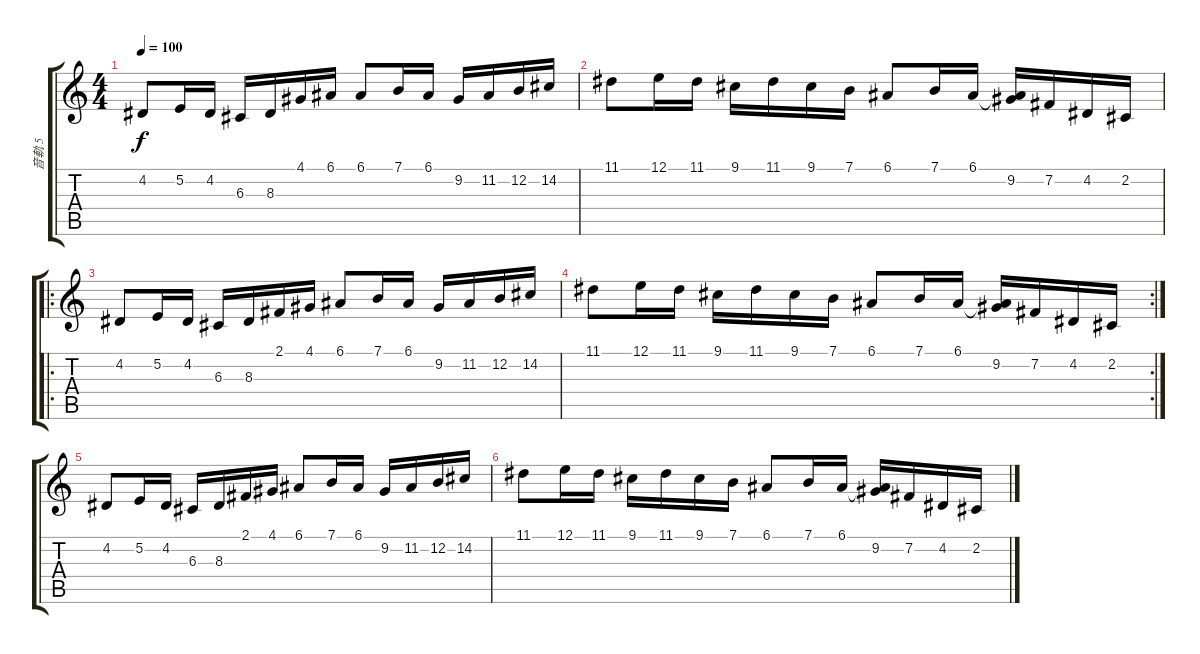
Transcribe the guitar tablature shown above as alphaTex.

\track ("音軌 5" "音軌 5") {instrument stringensemble1}
\staff {score tabs}
\tuning (E4 B3 G3 D3 A2 E2) {hide}
\ts (4 4)
\tempo 100
\clef g2
\ks c
4.2.8{dy f} 5.2.16 4.2.16 6.3.16 8.3.16 4.1.16 6.1.16 6.1.8 7.1.16 6.1.16 9.2.16 11.2.16 12.2.16 14.2.16 |
11.1.8 12.1.16 11.1.16 9.1.16 11.1.16 9.1.16 7.1.16 6.1.8 7.1.16 6.1.16 (6.1{t} 9.2).16 7.2.16 4.2.16 2.2.16 |
\ro
4.2.8 5.2.16 4.2.16 6.3.16 8.3.16 2.1.16 4.1.16 6.1.8 7.1.16 6.1.16 9.2.16 11.2.16 12.2.16 14.2.16 |
\rc 2
11.1.8 12.1.16 11.1.16 9.1.16 11.1.16 9.1.16 7.1.16 6.1.8 7.1.16 6.1.16 (6.1{t} 9.2).16 7.2.16 4.2.16 2.2.16 |
4.2.8{volume 6} 5.2.16 4.2.16 6.3.16 8.3.16 2.1.16 4.1.16 6.1.8 7.1.16{volume 5} 6.1.16 9.2.16 11.2.16 12.2.16 14.2.16 |
11.1.8{volume 4} 12.1.16 11.1.16 9.1.16 11.1.16{volume 1} 9.1.16 7.1.16 6.1.8{volume 0} 7.1.16 6.1.16 (6.1{t} 9.2).16 7.2.16 4.2.16 2.2.16
